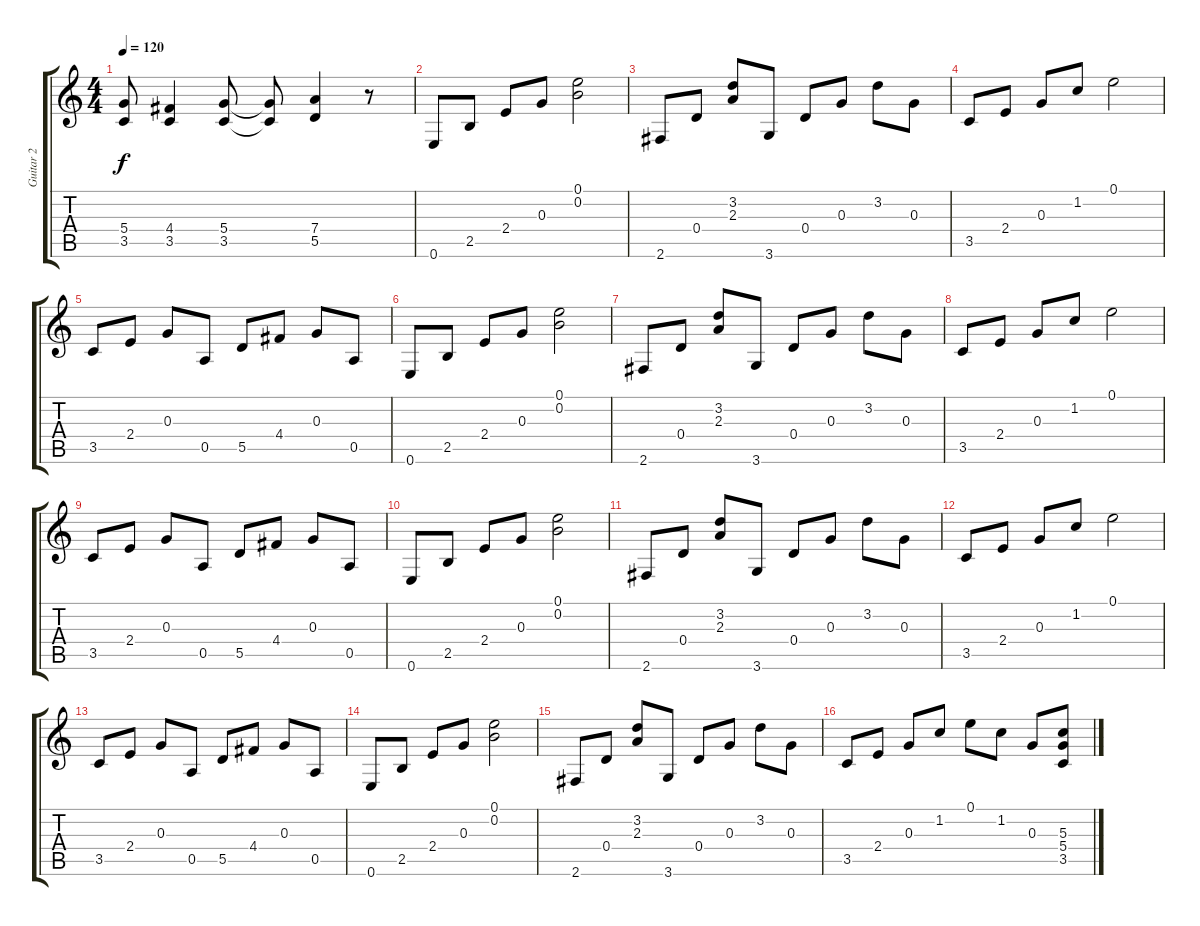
\track ("Guitar 2" "Guitar 2") {instrument electricguitarclean}
\staff {score tabs}
\tuning (E4 B3 G3 D3 A2 E2) {hide}
\ts (4 4)
\tempo 120
\clef g2
\ks c
(5.4{t} 3.5{t}).8{dy f} (4.4 3.5).4 (5.4 3.5).8 (5.4{t} 3.5{t}).8 (7.4 5.5).4 r.8 |
0.6.8 2.5.8 2.4.8 0.3.8 (0.1 0.2).2 |
2.6.8 0.4.8 (3.2 2.3).8 3.6.8 0.4.8 0.3.8 3.2.8 0.3.8 |
3.5.8 2.4.8 0.3.8 1.2.8 0.1.2 |
3.5.8 2.4.8 0.3.8 0.5.8 5.5.8 4.4.8 0.3.8 0.5.8 |
0.6.8 2.5.8 2.4.8 0.3.8 (0.1 0.2).2 |
2.6.8 0.4.8 (3.2 2.3).8 3.6.8 0.4.8 0.3.8 3.2.8 0.3.8 |
3.5.8 2.4.8 0.3.8 1.2.8 0.1.2 |
3.5.8 2.4.8 0.3.8 0.5.8 5.5.8 4.4.8 0.3.8 0.5.8 |
0.6.8 2.5.8 2.4.8 0.3.8 (0.1 0.2).2 |
2.6.8 0.4.8 (3.2 2.3).8 3.6.8 0.4.8 0.3.8 3.2.8 0.3.8 |
3.5.8 2.4.8 0.3.8 1.2.8 0.1.2 |
3.5.8 2.4.8 0.3.8 0.5.8 5.5.8 4.4.8 0.3.8 0.5.8 |
0.6.8 2.5.8 2.4.8 0.3.8 (0.1 0.2).2 |
2.6.8 0.4.8 (3.2 2.3).8 3.6.8 0.4.8 0.3.8 3.2.8 0.3.8 |
3.5.8 2.4.8 0.3.8 1.2.8 0.1.8 1.2.8 0.3.8 (5.3 5.4 3.5).8
